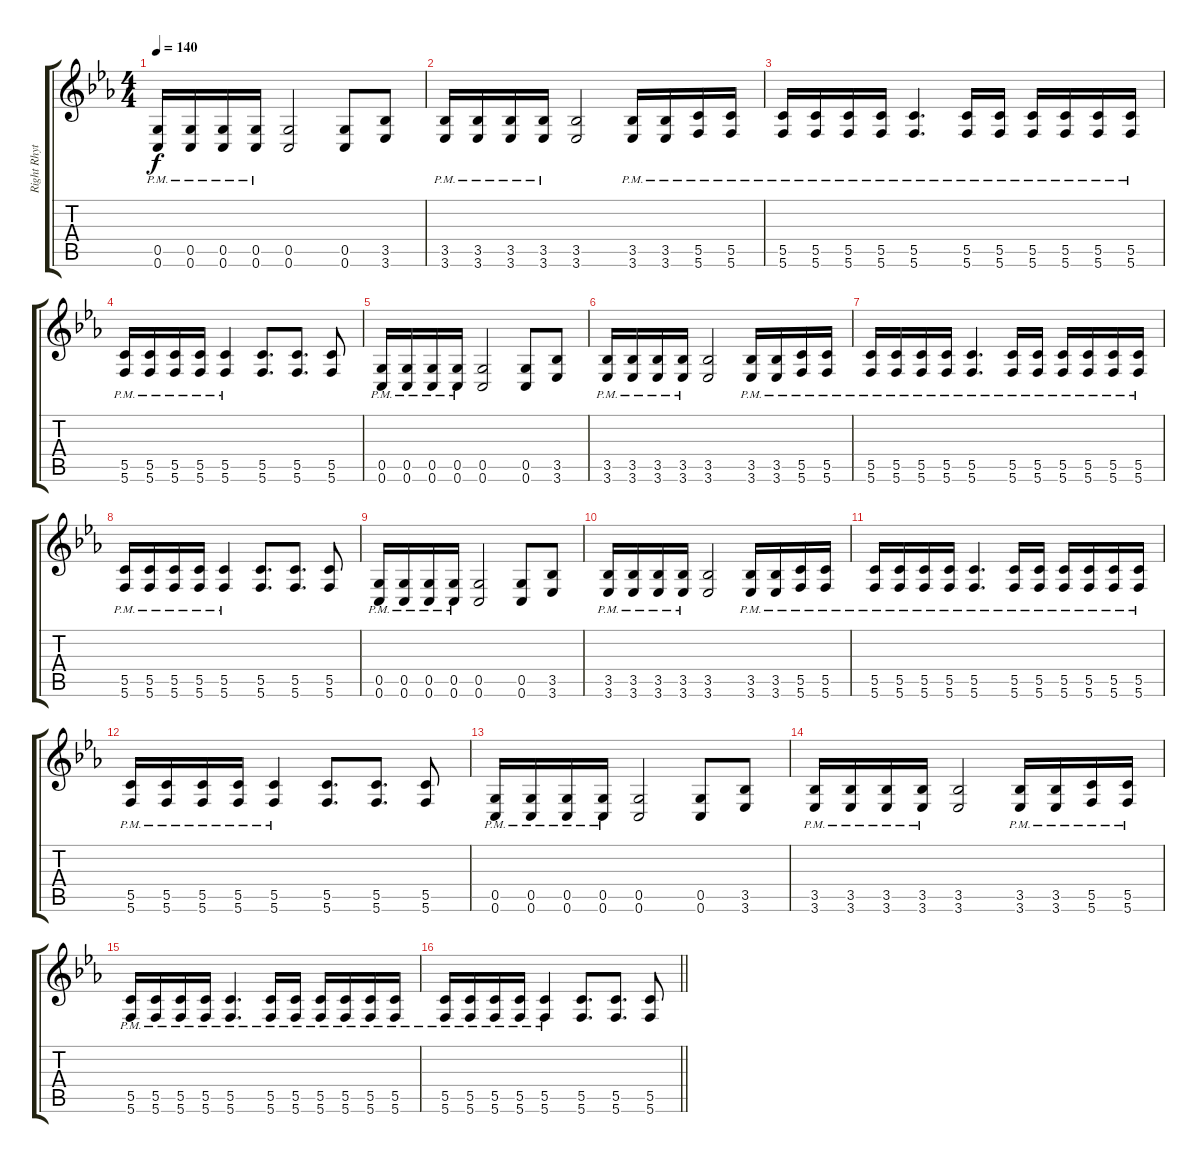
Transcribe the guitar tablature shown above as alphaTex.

\track ("Right Rhythm Guitar" "Right Rhyt") {instrument overdrivenguitar}
\staff {score tabs}
\tuning (D4 A3 F3 C3 G2 C2) {hide}
\ts (4 4)
\tempo 140
\clef g2
\ks eb
(0.5{pm} 0.6{pm}).16{dy f} (0.5{pm} 0.6{pm}).16 (0.5{pm} 0.6{pm}).16 (0.5{pm} 0.6{pm}).16 (0.5 0.6).2 (0.5 0.6).8 (3.5 3.6).8 |
(3.5{pm} 3.6{pm}).16 (3.5{pm} 3.6{pm}).16 (3.5{pm} 3.6{pm}).16 (3.5{pm} 3.6{pm}).16 (3.5 3.6).2 (3.5{pm} 3.6{pm}).16 (3.5{pm} 3.6{pm}).16 (5.5{pm} 5.6{pm}).16 (5.5{pm} 5.6{pm}).16 |
(5.5{pm} 5.6{pm}).16 (5.5{pm} 5.6{pm}).16 (5.5{pm} 5.6{pm}).16 (5.5{pm} 5.6{pm}).16 (5.5{pm} 5.6{pm}).4{d} (5.5{pm} 5.6{pm}).16 (5.5{pm} 5.6{pm}).16 (5.5{pm} 5.6{pm}).16 (5.5{pm} 5.6{pm}).16 (5.5{pm} 5.6{pm}).16 (5.5{pm} 5.6{pm}).16 |
(5.5{pm} 5.6{pm}).16 (5.5{pm} 5.6{pm}).16 (5.5{pm} 5.6{pm}).16 (5.5{pm} 5.6{pm}).16 (5.5{pm} 5.6{pm}).4 (5.5 5.6).8{d} (5.5 5.6).8{d} (5.5 5.6).8 |
(0.5{pm} 0.6{pm}).16 (0.5{pm} 0.6{pm}).16 (0.5{pm} 0.6{pm}).16 (0.5{pm} 0.6{pm}).16 (0.5 0.6).2 (0.5 0.6).8 (3.5 3.6).8 |
(3.5{pm} 3.6{pm}).16 (3.5{pm} 3.6{pm}).16 (3.5{pm} 3.6{pm}).16 (3.5{pm} 3.6{pm}).16 (3.5 3.6).2 (3.5{pm} 3.6{pm}).16 (3.5{pm} 3.6{pm}).16 (5.5{pm} 5.6{pm}).16 (5.5{pm} 5.6{pm}).16 |
(5.5{pm} 5.6{pm}).16 (5.5{pm} 5.6{pm}).16 (5.5{pm} 5.6{pm}).16 (5.5{pm} 5.6{pm}).16 (5.5{pm} 5.6{pm}).4{d} (5.5{pm} 5.6{pm}).16 (5.5{pm} 5.6{pm}).16 (5.5{pm} 5.6{pm}).16 (5.5{pm} 5.6{pm}).16 (5.5{pm} 5.6{pm}).16 (5.5{pm} 5.6{pm}).16 |
(5.5{pm} 5.6{pm}).16 (5.5{pm} 5.6{pm}).16 (5.5{pm} 5.6{pm}).16 (5.5{pm} 5.6{pm}).16 (5.5{pm} 5.6{pm}).4 (5.5 5.6).8{d} (5.5 5.6).8{d} (5.5 5.6).8 |
(0.5{pm} 0.6{pm}).16 (0.5{pm} 0.6{pm}).16 (0.5{pm} 0.6{pm}).16 (0.5{pm} 0.6{pm}).16 (0.5 0.6).2 (0.5 0.6).8 (3.5 3.6).8 |
(3.5{pm} 3.6{pm}).16 (3.5{pm} 3.6{pm}).16 (3.5{pm} 3.6{pm}).16 (3.5{pm} 3.6{pm}).16 (3.5 3.6).2 (3.5{pm} 3.6{pm}).16 (3.5{pm} 3.6{pm}).16 (5.5{pm} 5.6{pm}).16 (5.5{pm} 5.6{pm}).16 |
(5.5{pm} 5.6{pm}).16 (5.5{pm} 5.6{pm}).16 (5.5{pm} 5.6{pm}).16 (5.5{pm} 5.6{pm}).16 (5.5{pm} 5.6{pm}).4{d} (5.5{pm} 5.6{pm}).16 (5.5{pm} 5.6{pm}).16 (5.5{pm} 5.6{pm}).16 (5.5{pm} 5.6{pm}).16 (5.5{pm} 5.6{pm}).16 (5.5{pm} 5.6{pm}).16 |
(5.5{pm} 5.6{pm}).16 (5.5{pm} 5.6{pm}).16 (5.5{pm} 5.6{pm}).16 (5.5{pm} 5.6{pm}).16 (5.5{pm} 5.6{pm}).4 (5.5 5.6).8{d} (5.5 5.6).8{d} (5.5 5.6).8 |
(0.5{pm} 0.6{pm}).16 (0.5{pm} 0.6{pm}).16 (0.5{pm} 0.6{pm}).16 (0.5{pm} 0.6{pm}).16 (0.5 0.6).2 (0.5 0.6).8 (3.5 3.6).8 |
(3.5{pm} 3.6{pm}).16 (3.5{pm} 3.6{pm}).16 (3.5{pm} 3.6{pm}).16 (3.5{pm} 3.6{pm}).16 (3.5 3.6).2 (3.5{pm} 3.6{pm}).16 (3.5{pm} 3.6{pm}).16 (5.5{pm} 5.6{pm}).16 (5.5{pm} 5.6{pm}).16 |
(5.5{pm} 5.6{pm}).16 (5.5{pm} 5.6{pm}).16 (5.5{pm} 5.6{pm}).16 (5.5{pm} 5.6{pm}).16 (5.5{pm} 5.6{pm}).4{d} (5.5{pm} 5.6{pm}).16 (5.5{pm} 5.6{pm}).16 (5.5{pm} 5.6{pm}).16 (5.5{pm} 5.6{pm}).16 (5.5{pm} 5.6{pm}).16 (5.5{pm} 5.6{pm}).16 |
\barLineRight lightlight
(5.5{pm} 5.6{pm}).16 (5.5{pm} 5.6{pm}).16 (5.5{pm} 5.6{pm}).16 (5.5{pm} 5.6{pm}).16 (5.5{pm} 5.6{pm}).4 (5.5 5.6).8{d} (5.5 5.6).8{d} (5.5 5.6).8
